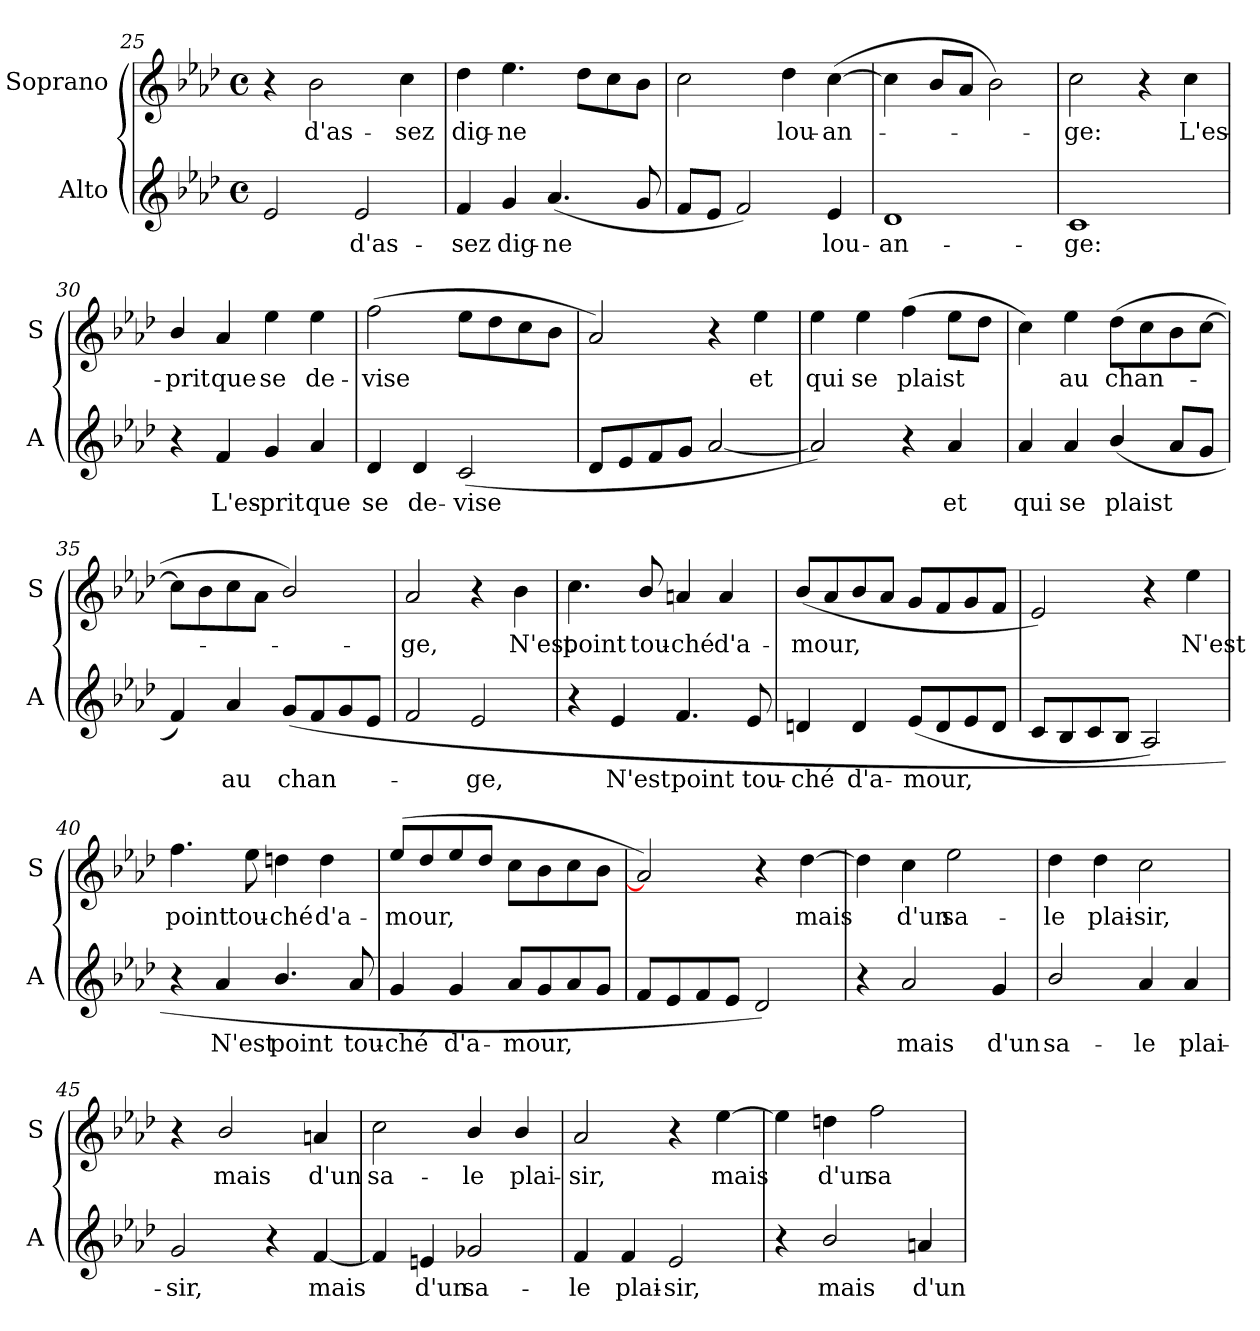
**kern	**text	**kern	**text
*part2	*part2	*part1	*part1
*staff2	*staff2	*staff1	*staff1
*I"Alto	*	*I"Soprano	*
*I'A	*	*I'S	*
*clefG2	*	*clefG2	*
*k[b-e-a-d-]	*	*k[b-e-a-d-]	*
*A-:	*	*A-:	*
*M4/4	*	*M4/4	*
*met(c)	*	*met(c)	*
=25	=25	=25	=25
2e-	.	4r	.
!	!	!	!LO:LY:b
.	.	2b-	d'as-
!	!LO:LY:b	!	!
2e-	d'as-	.	.
!	!	!	!LO:LY:b
.	.	4cc	-sez
=26	=26	=26	=26
!	!LO:LY:b	!	!LO:LY:b
4f	-sez	4dd-	dig-
!	!LO:LY:b	!	!LO:LY:b
4g	dig-	4.ee-\	-ne
!	!LO:LY:b	!	!
(<4.a-	-ne	.	.
.	.	8dd-L	.
.	.	8cc	.
8g	.	8b-J	.
=27	=27	=27	=27
8fL	.	2cc	.
8e-J	.	.	.
2f)	.	.	.
!	!	!	!LO:LY:b
.	.	4dd-	lou-
!	!LO:LY:b	!	!LO:LY:b
4e-	lou-	(>[4cc	-an-
=28	=28	=28	=28
!	!LO:LY:b	!	!
1d-	-an-	4cc]	.
.	.	8b-L	.
.	.	8a-J	.
.	.	2b-)	.
=29	=29	=29	=29
!	!LO:LY:b	!	!LO:LY:b
1c	-ge:	2cc	ge:
.	.	4r	.
!	!	!	!LO:LY:b
.	.	4cc	L'es-
!!LO:LB:g=z
=30	=30	=30	=30
!	!	!	!LO:LY:b
4r	.	4b-/	-prit
!	!LO:LY:b	!	!LO:LY:b
4f	L'es-	4a-	que
!	!LO:LY:b	!	!LO:LY:b
4g	-prit	4ee-	se
!	!LO:LY:b	!	!LO:LY:b
4a-	que	4ee-	de-
=31	=31	=31	=31
!	!LO:LY:b	!	!LO:LY:b
4d-	se	(>2ff\	-vise
!	!LO:LY:b	!	!
4d-	de-	.	.
!	!LO:LY:b	!	!
(<2c/	-vise	8ee-L	.
.	.	8dd-	.
.	.	8cc	.
.	.	8b-J	.
=32	=32	=32	=32
8d-L	.	2a-)	.
8e-	.	.	.
8f	.	.	.
8gJ	.	.	.
[2a-	.	4r	.
!	!	!	!LO:LY:b
.	.	4ee-	et
=33	=33	=33	=33
!	!	!	!LO:LY:b
2a-])	.	4ee-	qui
!	!	!	!LO:LY:b
.	.	4ee-	se
!	!	!	!LO:LY:b
4r	.	(>4ff	plaist
!	!LO:LY:b	!	!
4a-	et	8ee-L	.
.	.	8dd-J	.
=34	=34	=34	=34
!	!LO:LY:b	!	!
4a-	qui	4cc)	.
!	!LO:LY:b	!	!LO:LY:b
4a-	se	4ee-	au
!	!LO:LY:b	!	!LO:LY:b
(<4b-/	plaist	(>8dd-L	chan-
.	.	8cc	.
8a-L	.	8b-	.
8gJ	.	[8ccJ	.
=35	=35	=35	=35
4f)	.	8ccL]	.
.	.	8b-	.
!	!LO:LY:b	!	!
4a-	au	8cc	.
.	.	8a-J	.
!	!LO:LY:b	!	!
(<8gL	chan-	2b-/)	.
8f	.	.	.
8g	.	.	.
8e-J	.	.	.
!!LO:LB:g=z
=36	=36	=36	=36
!	!	!	!LO:LY:b
2f	.	2a-	ge,
!	!LO:LY:b	!	!
2e-	ge,	4r	.
!	!	!	!LO:LY:b
.	.	4b-	N'est
=37	=37	=37	=37
!	!	!	!LO:LY:b
4r	.	4.cc	point
!	!LO:LY:b	!	!
4e-	N'est	.	.
!	!	!	!LO:LY:b
.	.	8b-/	tou-
!	!LO:LY:b	!	!LO:LY:b
4.f	point	4an	-ché
!	!	!	!LO:LY:b
.	.	4a	d'a-
!	!LO:LY:b	!	!
8e-	tou-	.	.
=38	=38	=38	=38
!	!LO:LY:b	!	!LO:LY:b
4dn	-ché	(<8b-L	-mour,
.	.	8a-	.
!	!LO:LY:b	!	!
4d	d'a-	8b-	.
.	.	8a-J	.
!	!LO:LY:b	!	!
(<8e-/L	-mour,	8gL	.
8d/	.	8f	.
8e-/	.	8g	.
8d/J	.	8fJ	.
=39	=39	=39	=39
8cL	.	2e-)	.
8B-	.	.	.
8c	.	.	.
8B-J	.	.	.
2A-)	.	4r	.
!	!	!	!LO:LY:b
.	.	4ee-	N'est
=40	=40	=40	=40
!	!	!	!LO:LY:b
4r	.	4.ff	point
!	!LO:LY:b	!	!
4a-	N'est	.	.
!	!	!	!LO:LY:b
.	.	8ee-	tou-
!	!LO:LY:b	!	!LO:LY:b
4.b-/	point	4ddn	-ché
!	!	!	!LO:LY:b
.	.	4dd	d'a-
!	!LO:LY:b	!	!
8a-	tou-	.	.
!!LO:LB:g=z
=41	=41	=41	=41
!	!LO:LY:b	!	!LO:LY:b
4g	-ché	(>8ee-\L	-mour,
.	.	8dd-\	.
!	!LO:LY:b	!	!
4g	d'a-	8ee-/	.
.	.	8dd-/J	.
!	!LO:LY:b	!	!
8a-L	-mour,	8ccL	.
8g	.	8b-	.
8a-	.	8cc	.
8gJ	.	8b-J	.
=42	=42	=42	=42
8fL	.	2a-])	.
8e-	.	.	.
8f	.	.	.
8e-J	.	.	.
2d-)	.	4r	.
!	!	!	!LO:LY:b
.	.	[4dd-	mais
=43	=43	=43	=43
4r	.	4dd-]	.
!	!LO:LY:b	!	!LO:LY:b
2a-	mais	4cc	d'un
!	!	!	!LO:LY:b
.	.	2ee-	sa-
!	!LO:LY:b	!	!
4g	d'un	.	.
=44	=44	=44	=44
!	!LO:LY:b	!	!LO:LY:b
2b-/	sa-	4dd-	-le
!	!	!	!LO:LY:b
.	.	4dd-	plai-
!	!LO:LY:b	!	!LO:LY:b
4a-	-le	2cc	-sir,
!	!LO:LY:b	!	!
4a-	plai-	.	.
=45	=45	=45	=45
!	!LO:LY:b	!	!
2g	-sir,	4r	.
!	!	!	!LO:LY:b
.	.	2b-/	mais
4r	.	.	.
!	!LO:LY:b	!	!LO:LY:b
[4f	mais	4an	d'un
=46	=46	=46	=46
!	!	!	!LO:LY:b
4f]	.	2cc	sa-
!	!LO:LY:b	!	!
4en	d'un	.	.
!	!LO:LY:b	!	!LO:LY:b
2g-X	sa-	4b-/	-le
!	!	!	!LO:LY:b
.	.	4b-/	plai-
!!LO:LB:g=z
=47	=47	=47	=47
!	!LO:LY:b	!	!LO:LY:b
4f	-le	2a-	-sir,
!	!LO:LY:b	!	!
4f	plai-	.	.
!	!LO:LY:b	!	!
2e-	-sir,	4r	.
!	!	!	!LO:LY:b
.	.	[4ee-	mais
=48	=48	=48	=48
4r	.	4ee-]	.
!	!LO:LY:b	!	!LO:LY:b
2b-/	mais	4ddn	d'un
!	!	!	!LO:LY:b
.	.	2ff	sa-
!	!LO:LY:b	!	!
4an	d'un	.	.
=	=	=	=
*-	*-	*-	*-
